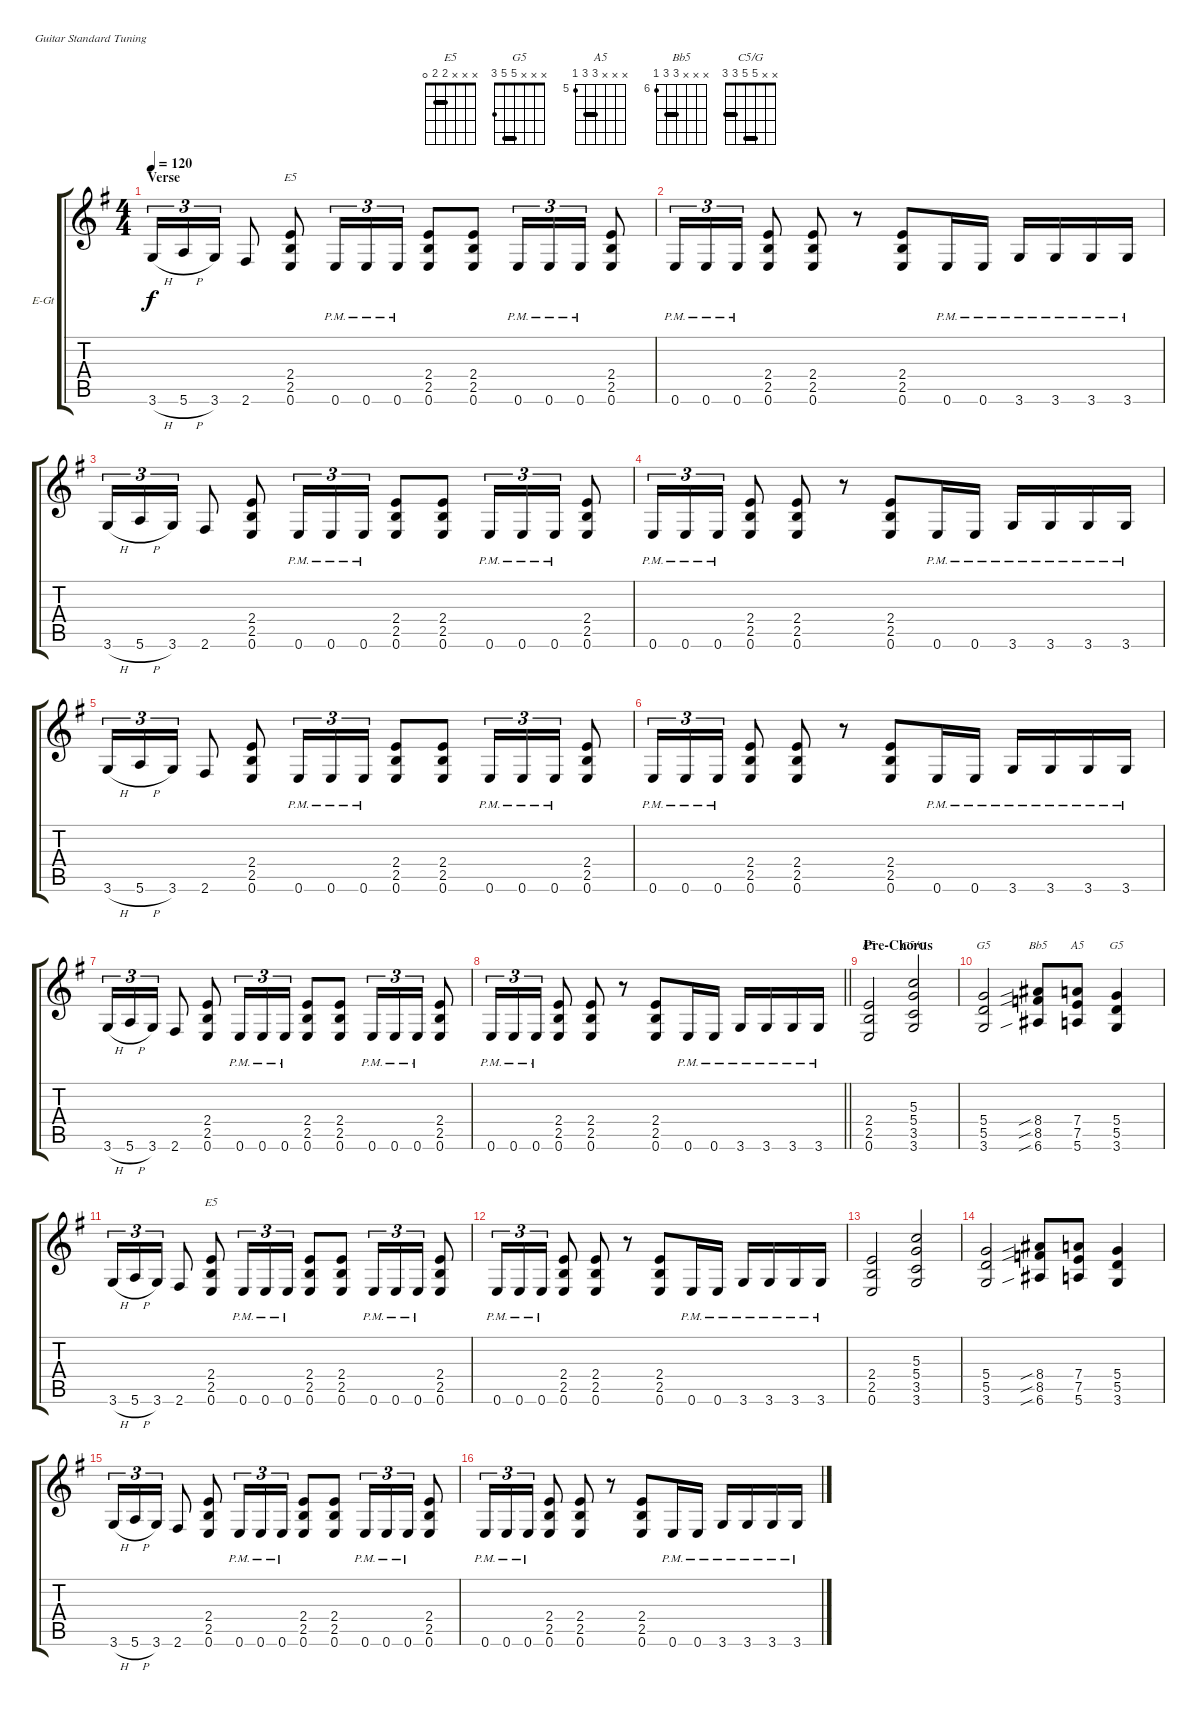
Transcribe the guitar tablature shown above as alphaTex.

\defaultSystemsLayout 4
\bracketExtendMode groupsimilarinstruments
\firstSystemTrackNameOrientation horizontal
\otherSystemsTrackNameOrientation horizontal
\track ("Guitar 2" "E-Gt") {instrument distortionguitar}
\staff {score tabs}
\tuning (E4 B3 G3 D3 A2 E2)
\chord ("E5" x x x 2 2 0) {barre 2}
\chord ("G5" x x x 5 5 3) {barre 5}
\chord ("A5" x x x 7 7 5) {firstfret 5 barre 7}
\chord ("Bb5" x x x 8 8 6) {firstfret 6 barre 8}
\chord ("C5/G" x x 5 5 3 3) {barre (3 5)}
\ts (4 4)
\section ("" "Verse")
\tempo 120
\clef g2
\ks g
3.6{h}.16{tu (3 2) dy f} 5.6{h}.16{tu (3 2)} 3.6.16{tu (3 2)} 2.6.8 (0.6 2.5 2.4).8{ch "E5"} 0.6{pm}.16{tu (3 2)} 0.6{pm}.16{tu (3 2)} 0.6{pm}.16{tu (3 2)} (0.6 2.4 2.5).8 (0.6 2.5 2.4).8 0.6{pm}.16{tu (3 2)} 0.6{pm}.16{tu (3 2)} 0.6{pm}.16{tu (3 2)} (0.6 2.5 2.4).8 |
0.6{pm}.16{tu (3 2)} 0.6{pm}.16{tu (3 2)} 0.6{pm}.16{tu (3 2)} (0.6 2.4 2.5).8 (0.6 2.4 2.5).8 r.8 (0.6 2.5 2.4).8 0.6{pm}.16 0.6{pm}.16 3.6{pm}.16 3.6{pm}.16 3.6{pm}.16 3.6{pm}.16 |
3.6{h}.16{tu (3 2)} 5.6{h}.16{tu (3 2)} 3.6.16{tu (3 2)} 2.6.8 (0.6 2.5 2.4).8 0.6{pm}.16{tu (3 2)} 0.6{pm}.16{tu (3 2)} 0.6{pm}.16{tu (3 2)} (0.6 2.4 2.5).8 (0.6 2.5 2.4).8 0.6{pm}.16{tu (3 2)} 0.6{pm}.16{tu (3 2)} 0.6{pm}.16{tu (3 2)} (0.6 2.5 2.4).8 |
0.6{pm}.16{tu (3 2)} 0.6{pm}.16{tu (3 2)} 0.6{pm}.16{tu (3 2)} (0.6 2.4 2.5).8 (0.6 2.4 2.5).8 r.8 (0.6 2.5 2.4).8 0.6{pm}.16 0.6{pm}.16 3.6{pm}.16 3.6{pm}.16 3.6{pm}.16 3.6{pm}.16 |
3.6{h}.16{tu (3 2)} 5.6{h}.16{tu (3 2)} 3.6.16{tu (3 2)} 2.6.8 (0.6 2.5 2.4).8 0.6{pm}.16{tu (3 2)} 0.6{pm}.16{tu (3 2)} 0.6{pm}.16{tu (3 2)} (0.6 2.4 2.5).8 (0.6 2.5 2.4).8 0.6{pm}.16{tu (3 2)} 0.6{pm}.16{tu (3 2)} 0.6{pm}.16{tu (3 2)} (0.6 2.5 2.4).8 |
0.6{pm}.16{tu (3 2)} 0.6{pm}.16{tu (3 2)} 0.6{pm}.16{tu (3 2)} (0.6 2.4 2.5).8 (0.6 2.4 2.5).8 r.8 (0.6 2.5 2.4).8 0.6{pm}.16 0.6{pm}.16 3.6{pm}.16 3.6{pm}.16 3.6{pm}.16 3.6{pm}.16 |
3.6{h}.16{tu (3 2)} 5.6{h}.16{tu (3 2)} 3.6.16{tu (3 2)} 2.6.8 (0.6 2.5 2.4).8 0.6{pm}.16{tu (3 2)} 0.6{pm}.16{tu (3 2)} 0.6{pm}.16{tu (3 2)} (0.6 2.4 2.5).8 (0.6 2.5 2.4).8 0.6{pm}.16{tu (3 2)} 0.6{pm}.16{tu (3 2)} 0.6{pm}.16{tu (3 2)} (0.6 2.5 2.4).8 |
\barLineRight lightlight
0.6{pm}.16{tu (3 2)} 0.6{pm}.16{tu (3 2)} 0.6{pm}.16{tu (3 2)} (0.6 2.4 2.5).8 (0.6 2.4 2.5).8 r.8 (0.6 2.5 2.4).8 0.6{pm}.16 0.6{pm}.16 3.6{pm}.16 3.6{pm}.16 3.6{pm}.16 3.6{pm}.16 |
\section ("" "Pre-Chorus")
(0.6 2.5 2.4).2{ch "E5"} (3.6 3.5 5.4 5.3).2{ch "C5/G"} |
(3.6 5.5 5.4).2{ch "G5"} (8.4{sib} 8.5{sib} 6.6{sib}).8{ch "Bb5"} (7.4 7.5 5.6).8{ch "A5"} (3.6 5.5 5.4).4{ch "G5"} |
3.6{h}.16{tu (3 2)} 5.6{h}.16{tu (3 2)} 3.6.16{tu (3 2)} 2.6.8 (0.6 2.5 2.4).8{ch "E5"} 0.6{pm}.16{tu (3 2)} 0.6{pm}.16{tu (3 2)} 0.6{pm}.16{tu (3 2)} (0.6 2.4 2.5).8 (0.6 2.5 2.4).8 0.6{pm}.16{tu (3 2)} 0.6{pm}.16{tu (3 2)} 0.6{pm}.16{tu (3 2)} (0.6 2.5 2.4).8 |
0.6{pm}.16{tu (3 2)} 0.6{pm}.16{tu (3 2)} 0.6{pm}.16{tu (3 2)} (0.6 2.4 2.5).8 (0.6 2.4 2.5).8 r.8 (0.6 2.5 2.4).8 0.6{pm}.16 0.6{pm}.16 3.6{pm}.16 3.6{pm}.16 3.6{pm}.16 3.6{pm}.16 |
(0.6 2.5 2.4).2 (3.6 3.5 5.4 5.3).2 |
(3.6 5.5 5.4).2 (8.4{sib} 8.5{sib} 6.6{sib}).8 (7.4 7.5 5.6).8 (3.6 5.5 5.4).4 |
3.6{h}.16{tu (3 2)} 5.6{h}.16{tu (3 2)} 3.6.16{tu (3 2)} 2.6.8 (0.6 2.5 2.4).8 0.6{pm}.16{tu (3 2)} 0.6{pm}.16{tu (3 2)} 0.6{pm}.16{tu (3 2)} (0.6 2.4 2.5).8 (0.6 2.5 2.4).8 0.6{pm}.16{tu (3 2)} 0.6{pm}.16{tu (3 2)} 0.6{pm}.16{tu (3 2)} (0.6 2.5 2.4).8 |
0.6{pm}.16{tu (3 2)} 0.6{pm}.16{tu (3 2)} 0.6{pm}.16{tu (3 2)} (0.6 2.4 2.5).8 (0.6 2.4 2.5).8 r.8 (0.6 2.5 2.4).8 0.6{pm}.16 0.6{pm}.16 3.6{pm}.16 3.6{pm}.16 3.6{pm}.16 3.6{pm}.16
